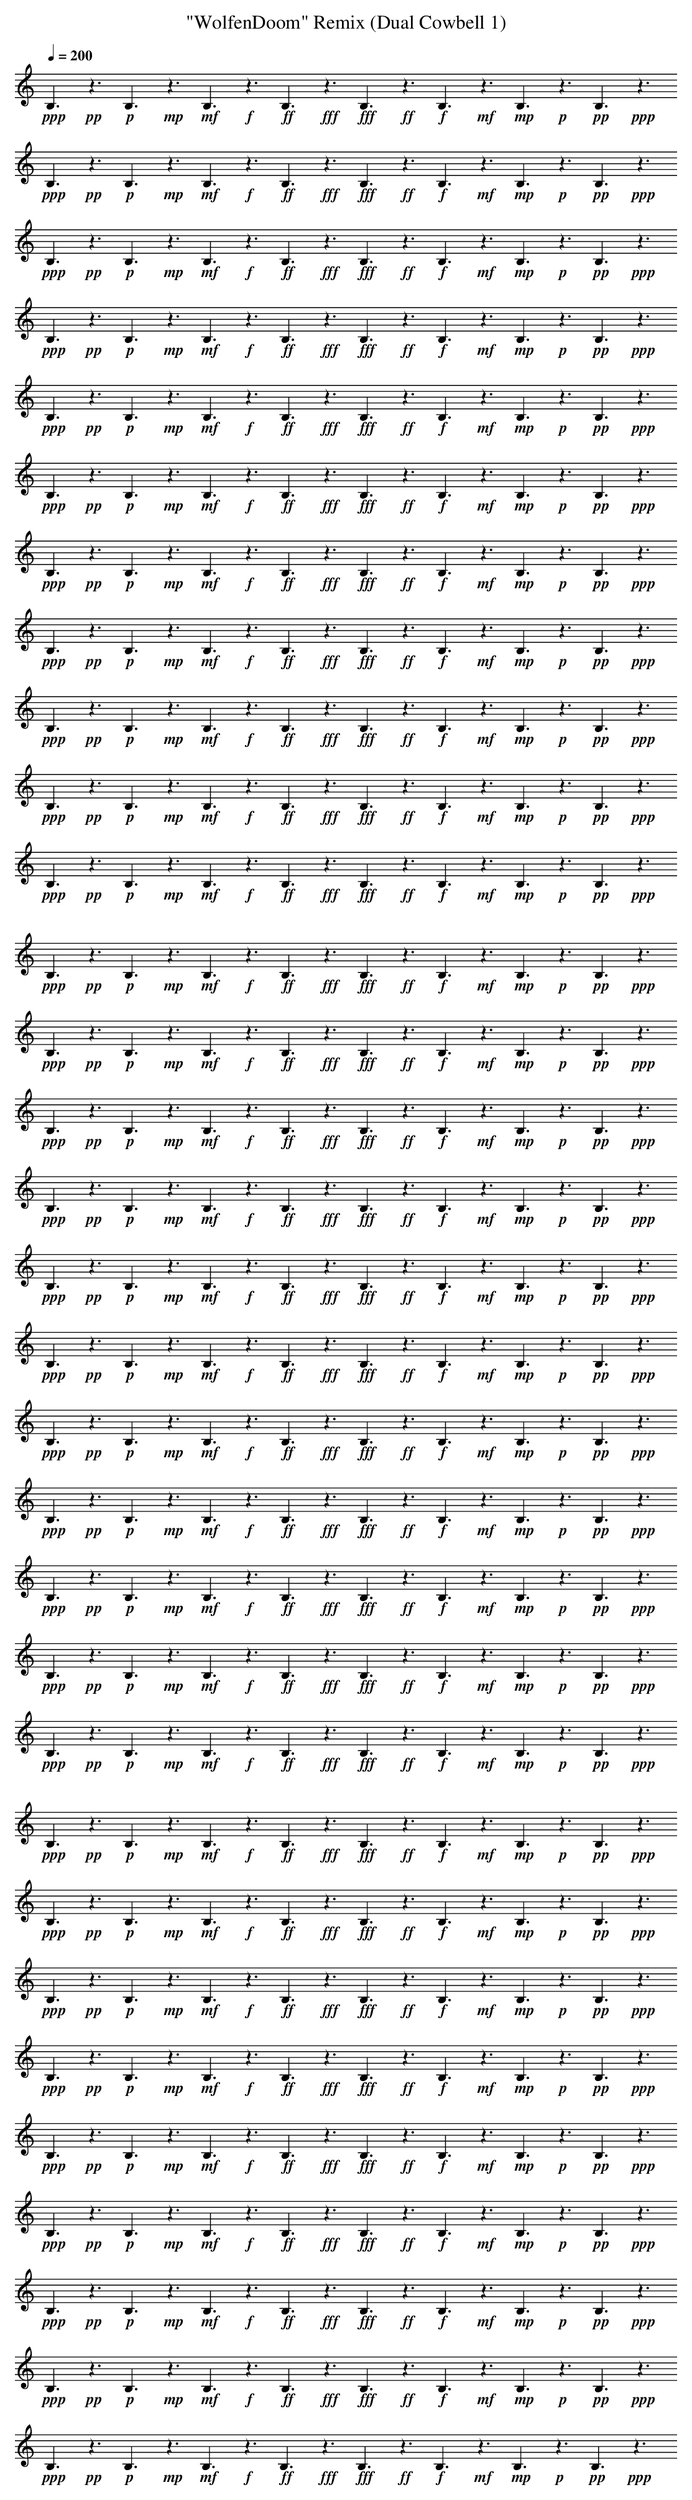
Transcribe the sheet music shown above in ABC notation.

X:1
T:"WolfenDoom" Remix (Dual Cowbell 1)
L:1/4
Q:200
K:C
+ppp+B,3/2 +pp+z3/2 +p+B,3/2 +mp+z3/2 +mf+B,3/2 +f+z3/2 +ff+B,3/2 +fff+z3/2 +fff+B,3/2 +ff+z3/2 +f+B,3/2 +mf+z3/2 +mp+B,3/2 +p+z3/2 +pp+B,3/2 +ppp+z3/2
+ppp+B,3/2 +pp+z3/2 +p+B,3/2 +mp+z3/2 +mf+B,3/2 +f+z3/2 +ff+B,3/2 +fff+z3/2 +fff+B,3/2 +ff+z3/2 +f+B,3/2 +mf+z3/2 +mp+B,3/2 +p+z3/2 +pp+B,3/2 +ppp+z3/2
+ppp+B,3/2 +pp+z3/2 +p+B,3/2 +mp+z3/2 +mf+B,3/2 +f+z3/2 +ff+B,3/2 +fff+z3/2 +fff+B,3/2 +ff+z3/2 +f+B,3/2 +mf+z3/2 +mp+B,3/2 +p+z3/2 +pp+B,3/2 +ppp+z3/2
+ppp+B,3/2 +pp+z3/2 +p+B,3/2 +mp+z3/2 +mf+B,3/2 +f+z3/2 +ff+B,3/2 +fff+z3/2 +fff+B,3/2 +ff+z3/2 +f+B,3/2 +mf+z3/2 +mp+B,3/2 +p+z3/2 +pp+B,3/2 +ppp+z3/2
+ppp+B,3/2 +pp+z3/2 +p+B,3/2 +mp+z3/2 +mf+B,3/2 +f+z3/2 +ff+B,3/2 +fff+z3/2 +fff+B,3/2 +ff+z3/2 +f+B,3/2 +mf+z3/2 +mp+B,3/2 +p+z3/2 +pp+B,3/2 +ppp+z3/2
+ppp+B,3/2 +pp+z3/2 +p+B,3/2 +mp+z3/2 +mf+B,3/2 +f+z3/2 +ff+B,3/2 +fff+z3/2 +fff+B,3/2 +ff+z3/2 +f+B,3/2 +mf+z3/2 +mp+B,3/2 +p+z3/2 +pp+B,3/2 +ppp+z3/2
+ppp+B,3/2 +pp+z3/2 +p+B,3/2 +mp+z3/2 +mf+B,3/2 +f+z3/2 +ff+B,3/2 +fff+z3/2 +fff+B,3/2 +ff+z3/2 +f+B,3/2 +mf+z3/2 +mp+B,3/2 +p+z3/2 +pp+B,3/2 +ppp+z3/2
+ppp+B,3/2 +pp+z3/2 +p+B,3/2 +mp+z3/2 +mf+B,3/2 +f+z3/2 +ff+B,3/2 +fff+z3/2 +fff+B,3/2 +ff+z3/2 +f+B,3/2 +mf+z3/2 +mp+B,3/2 +p+z3/2 +pp+B,3/2 +ppp+z3/2
+ppp+B,3/2 +pp+z3/2 +p+B,3/2 +mp+z3/2 +mf+B,3/2 +f+z3/2 +ff+B,3/2 +fff+z3/2 +fff+B,3/2 +ff+z3/2 +f+B,3/2 +mf+z3/2 +mp+B,3/2 +p+z3/2 +pp+B,3/2 +ppp+z3/2
+ppp+B,3/2 +pp+z3/2 +p+B,3/2 +mp+z3/2 +mf+B,3/2 +f+z3/2 +ff+B,3/2 +fff+z3/2 +fff+B,3/2 +ff+z3/2 +f+B,3/2 +mf+z3/2 +mp+B,3/2 +p+z3/2 +pp+B,3/2 +ppp+z3/2
+ppp+B,3/2 +pp+z3/2 +p+B,3/2 +mp+z3/2 +mf+B,3/2 +f+z3/2 +ff+B,3/2 +fff+z3/2 +fff+B,3/2 +ff+z3/2 +f+B,3/2 +mf+z3/2 +mp+B,3/2 +p+z3/2 +pp+B,3/2 +ppp+z3/2
+ppp+B,3/2 +pp+z3/2 +p+B,3/2 +mp+z3/2 +mf+B,3/2 +f+z3/2 +ff+B,3/2 +fff+z3/2 +fff+B,3/2 +ff+z3/2 +f+B,3/2 +mf+z3/2 +mp+B,3/2 +p+z3/2 +pp+B,3/2 +ppp+z3/2
+ppp+B,3/2 +pp+z3/2 +p+B,3/2 +mp+z3/2 +mf+B,3/2 +f+z3/2 +ff+B,3/2 +fff+z3/2 +fff+B,3/2 +ff+z3/2 +f+B,3/2 +mf+z3/2 +mp+B,3/2 +p+z3/2 +pp+B,3/2 +ppp+z3/2
+ppp+B,3/2 +pp+z3/2 +p+B,3/2 +mp+z3/2 +mf+B,3/2 +f+z3/2 +ff+B,3/2 +fff+z3/2 +fff+B,3/2 +ff+z3/2 +f+B,3/2 +mf+z3/2 +mp+B,3/2 +p+z3/2 +pp+B,3/2 +ppp+z3/2
+ppp+B,3/2 +pp+z3/2 +p+B,3/2 +mp+z3/2 +mf+B,3/2 +f+z3/2 +ff+B,3/2 +fff+z3/2 +fff+B,3/2 +ff+z3/2 +f+B,3/2 +mf+z3/2 +mp+B,3/2 +p+z3/2 +pp+B,3/2 +ppp+z3/2
+ppp+B,3/2 +pp+z3/2 +p+B,3/2 +mp+z3/2 +mf+B,3/2 +f+z3/2 +ff+B,3/2 +fff+z3/2 +fff+B,3/2 +ff+z3/2 +f+B,3/2 +mf+z3/2 +mp+B,3/2 +p+z3/2 +pp+B,3/2 +ppp+z3/2
+ppp+B,3/2 +pp+z3/2 +p+B,3/2 +mp+z3/2 +mf+B,3/2 +f+z3/2 +ff+B,3/2 +fff+z3/2 +fff+B,3/2 +ff+z3/2 +f+B,3/2 +mf+z3/2 +mp+B,3/2 +p+z3/2 +pp+B,3/2 +ppp+z3/2
+ppp+B,3/2 +pp+z3/2 +p+B,3/2 +mp+z3/2 +mf+B,3/2 +f+z3/2 +ff+B,3/2 +fff+z3/2 +fff+B,3/2 +ff+z3/2 +f+B,3/2 +mf+z3/2 +mp+B,3/2 +p+z3/2 +pp+B,3/2 +ppp+z3/2
+ppp+B,3/2 +pp+z3/2 +p+B,3/2 +mp+z3/2 +mf+B,3/2 +f+z3/2 +ff+B,3/2 +fff+z3/2 +fff+B,3/2 +ff+z3/2 +f+B,3/2 +mf+z3/2 +mp+B,3/2 +p+z3/2 +pp+B,3/2 +ppp+z3/2
+ppp+B,3/2 +pp+z3/2 +p+B,3/2 +mp+z3/2 +mf+B,3/2 +f+z3/2 +ff+B,3/2 +fff+z3/2 +fff+B,3/2 +ff+z3/2 +f+B,3/2 +mf+z3/2 +mp+B,3/2 +p+z3/2 +pp+B,3/2 +ppp+z3/2
+ppp+B,3/2 +pp+z3/2 +p+B,3/2 +mp+z3/2 +mf+B,3/2 +f+z3/2 +ff+B,3/2 +fff+z3/2 +fff+B,3/2 +ff+z3/2 +f+B,3/2 +mf+z3/2 +mp+B,3/2 +p+z3/2 +pp+B,3/2 +ppp+z3/2
+ppp+B,3/2 +pp+z3/2 +p+B,3/2 +mp+z3/2 +mf+B,3/2 +f+z3/2 +ff+B,3/2 +fff+z3/2 +fff+B,3/2 +ff+z3/2 +f+B,3/2 +mf+z3/2 +mp+B,3/2 +p+z3/2 +pp+B,3/2 +ppp+z3/2
+ppp+B,3/2 +pp+z3/2 +p+B,3/2 +mp+z3/2 +mf+B,3/2 +f+z3/2 +ff+B,3/2 +fff+z3/2 +fff+B,3/2 +ff+z3/2 +f+B,3/2 +mf+z3/2 +mp+B,3/2 +p+z3/2 +pp+B,3/2 +ppp+z3/2
+ppp+B,3/2 +pp+z3/2 +p+B,3/2 +mp+z3/2 +mf+B,3/2 +f+z3/2 +ff+B,3/2 +fff+z3/2 +fff+B,3/2 +ff+z3/2 +f+B,3/2 +mf+z3/2 +mp+B,3/2 +p+z3/2 +pp+B,3/2 +ppp+z3/2
+ppp+B,3/2 +pp+z3/2 +p+B,3/2 +mp+z3/2 +mf+B,3/2 +f+z3/2 +ff+B,3/2 +fff+z3/2 +fff+B,3/2 +ff+z3/2 +f+B,3/2 +mf+z3/2 +mp+B,3/2 +p+z3/2 +pp+B,3/2 +ppp+z3/2
+ppp+B,3/2 +pp+z3/2 +p+B,3/2 +mp+z3/2 +mf+B,3/2 +f+z3/2 +ff+B,3/2 +fff+z3/2 +fff+B,3/2 +ff+z3/2 +f+B,3/2 +mf+z3/2 +mp+B,3/2 +p+z3/2 +pp+B,3/2 +ppp+z3/2
+ppp+B,3/2 +pp+z3/2 +p+B,3/2 +mp+z3/2 +mf+B,3/2 +f+z3/2 +ff+B,3/2 +fff+z3/2 +fff+B,3/2 +ff+z3/2 +f+B,3/2 +mf+z3/2 +mp+B,3/2 +p+z3/2 +pp+B,3/2 +ppp+z3/2
+ppp+B,3/2 +pp+z3/2 +p+B,3/2 +mp+z3/2 +mf+B,3/2 +f+z3/2 +ff+B,3/2 +fff+z3/2 +fff+B,3/2 +ff+z3/2 +f+B,3/2 +mf+z3/2 +mp+B,3/2 +p+z3/2 +pp+B,3/2 +ppp+z3/2
+ppp+B,3/2 +pp+z3/2 +p+B,3/2 +mp+z3/2 +mf+B,3/2 +f+z3/2 +ff+B,3/2 +fff+z3/2 +fff+B,3/2 +ff+z3/2 +f+B,3/2 +mf+z3/2 +mp+B,3/2 +p+z3/2 +pp+B,3/2 +ppp+z3/2
+ppp+B,3/2 +pp+z3/2 +p+B,3/2 +mp+z3/2 +mf+B,3/2 +f+z3/2 +ff+B,3/2 +fff+z3/2 +fff+B,3/2 +ff+z3/2 +f+B,3/2 +mf+z3/2 +mp+B,3/2 +p+z3/2 +pp+B,3/2 +ppp+z3/2
+ppp+B,3/2 +pp+z3/2 +p+B,3/2 +mp+z3/2 +mf+B,3/2 +f+z3/2 +ff+B,3/2 +fff+z3/2 +fff+B,3/2 +ff+z3/2 +f+B,3/2 +mf+z3/2 +mp+B,3/2 +p+z3/2 +pp+B,3/2 +ppp+z3/2
